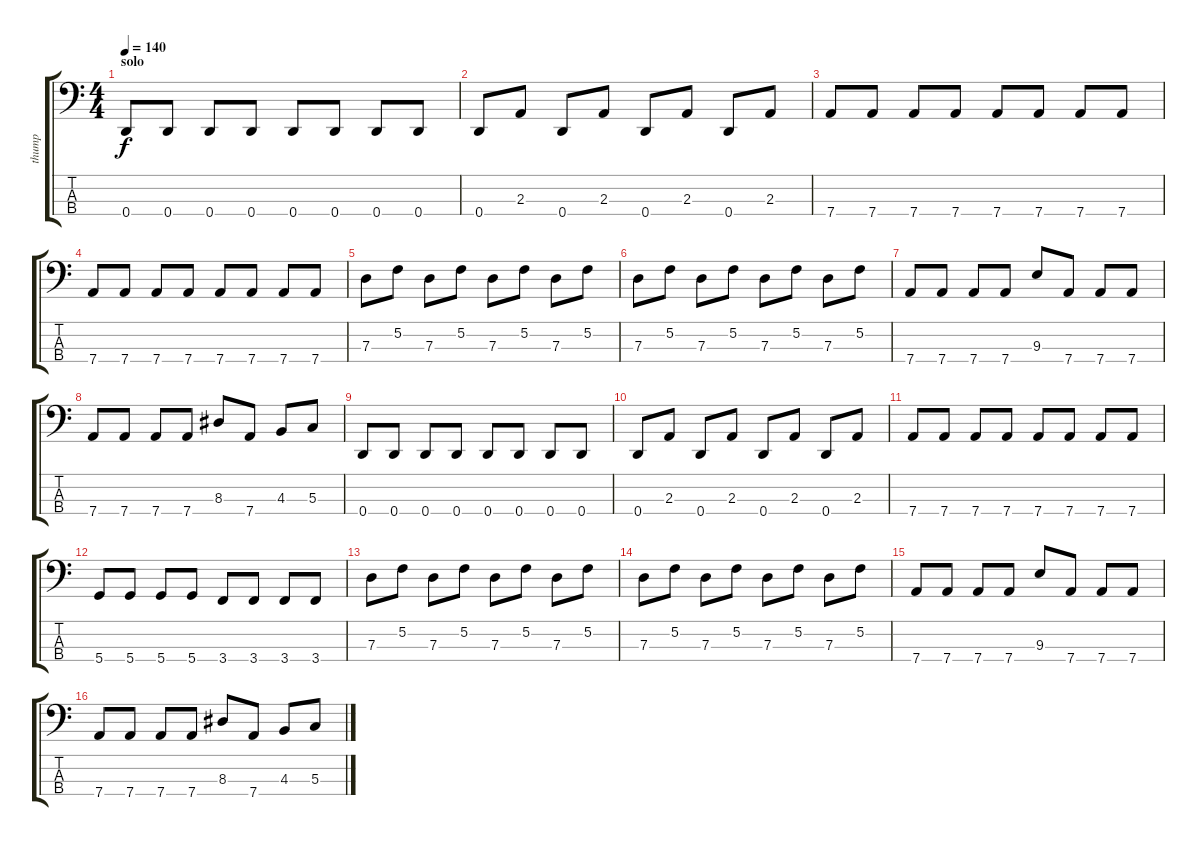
\track ("thump" "thump") {instrument electricbassfinger}
\staff {score tabs}
\tuning (F2 C2 G1 D1) {hide}
\ts (4 4)
\section ("" "solo")
\tempo 140
\clef f4
\ks c
0.4.8{dy f} 0.4.8 0.4.8 0.4.8 0.4.8 0.4.8 0.4.8 0.4.8 |
0.4.8 2.3.8 0.4.8 2.3.8 0.4.8 2.3.8 0.4.8 2.3.8 |
7.4.8 7.4.8 7.4.8 7.4.8 7.4.8 7.4.8 7.4.8 7.4.8 |
7.4.8 7.4.8 7.4.8 7.4.8 7.4.8 7.4.8 7.4.8 7.4.8 |
7.3.8 5.2.8 7.3.8 5.2.8 7.3.8 5.2.8 7.3.8 5.2.8 |
7.3.8 5.2.8 7.3.8 5.2.8 7.3.8 5.2.8 7.3.8 5.2.8 |
7.4.8 7.4.8 7.4.8 7.4.8 9.3.8 7.4.8 7.4.8 7.4.8 |
7.4.8 7.4.8 7.4.8 7.4.8 8.3.8 7.4.8 4.3.8 5.3.8 |
0.4.8 0.4.8 0.4.8 0.4.8 0.4.8 0.4.8 0.4.8 0.4.8 |
0.4.8 2.3.8 0.4.8 2.3.8 0.4.8 2.3.8 0.4.8 2.3.8 |
7.4.8 7.4.8 7.4.8 7.4.8 7.4.8 7.4.8 7.4.8 7.4.8 |
5.4.8 5.4.8 5.4.8 5.4.8 3.4.8 3.4.8 3.4.8 3.4.8 |
7.3.8 5.2.8 7.3.8 5.2.8 7.3.8 5.2.8 7.3.8 5.2.8 |
7.3.8 5.2.8 7.3.8 5.2.8 7.3.8 5.2.8 7.3.8 5.2.8 |
7.4.8 7.4.8 7.4.8 7.4.8 9.3.8 7.4.8 7.4.8 7.4.8 |
7.4.8 7.4.8 7.4.8 7.4.8 8.3.8 7.4.8 4.3.8 5.3.8
